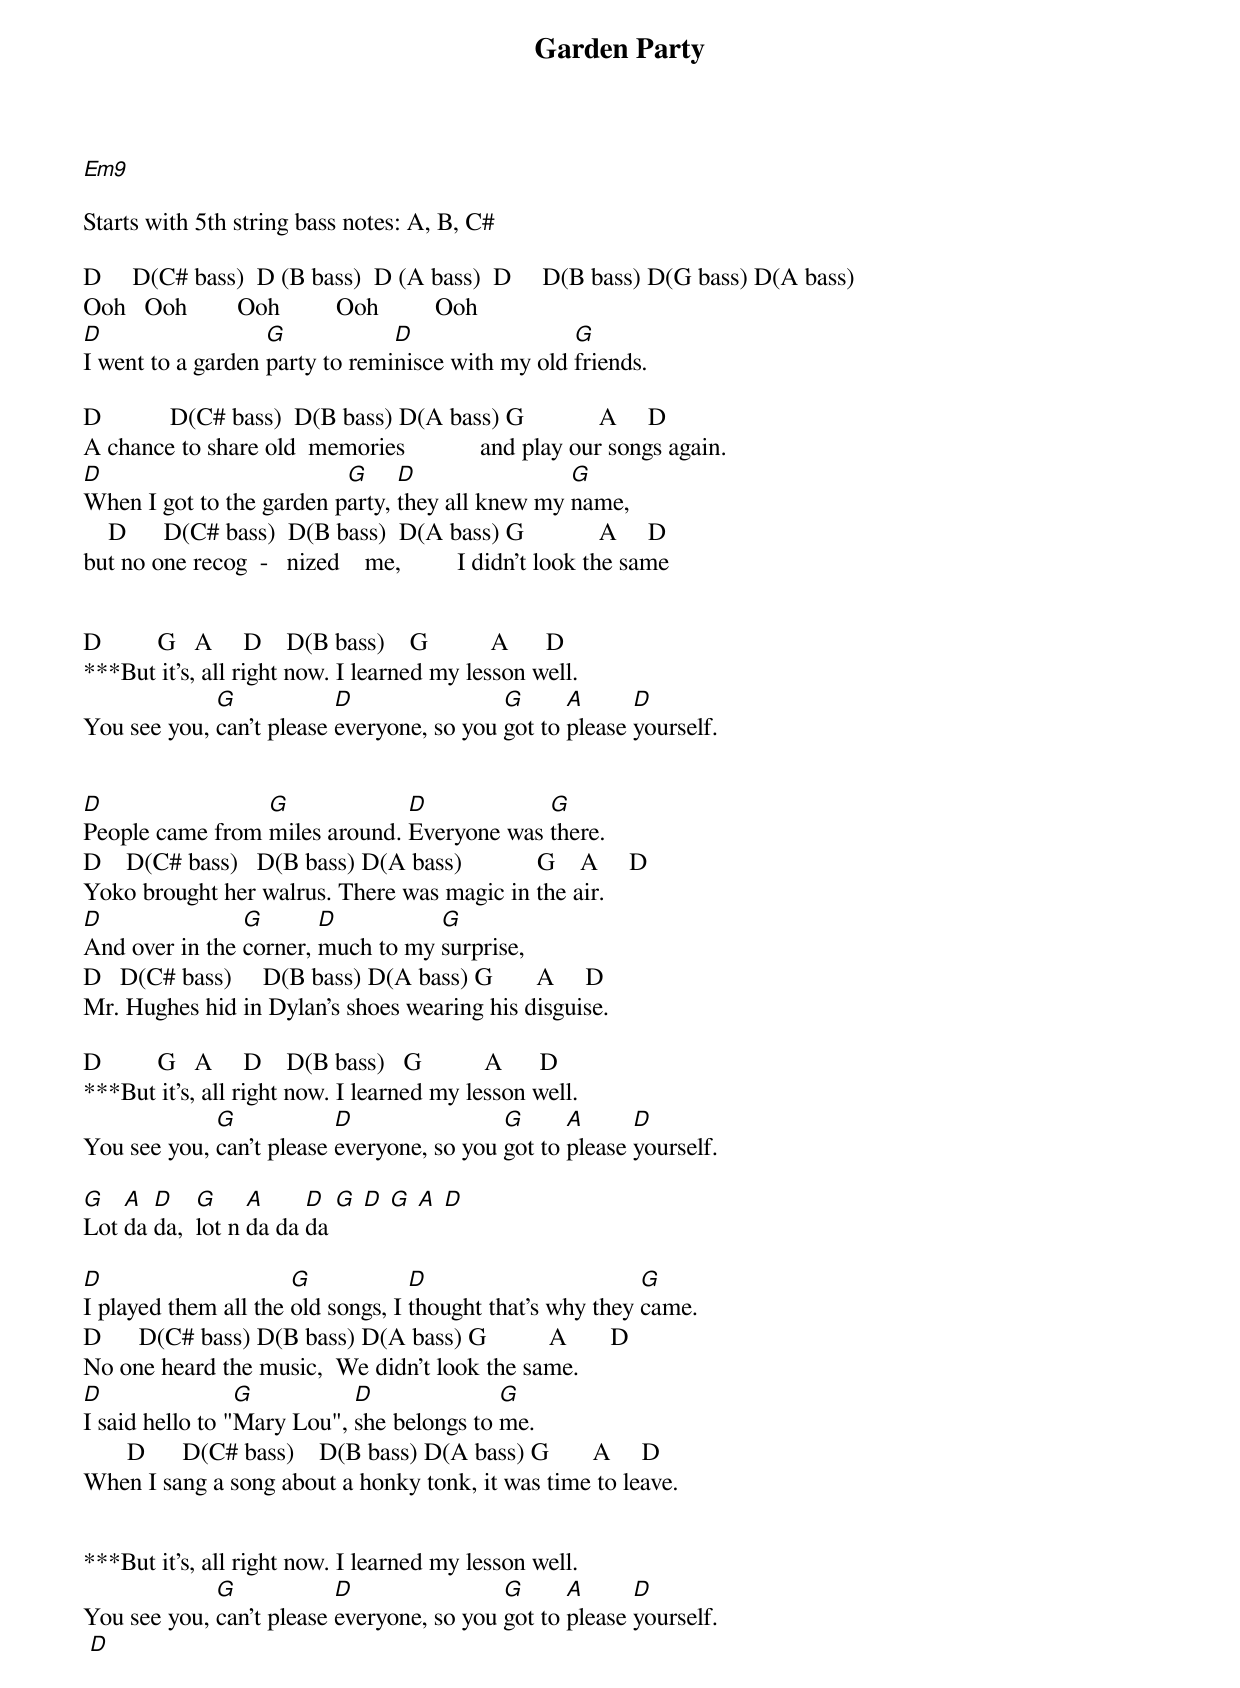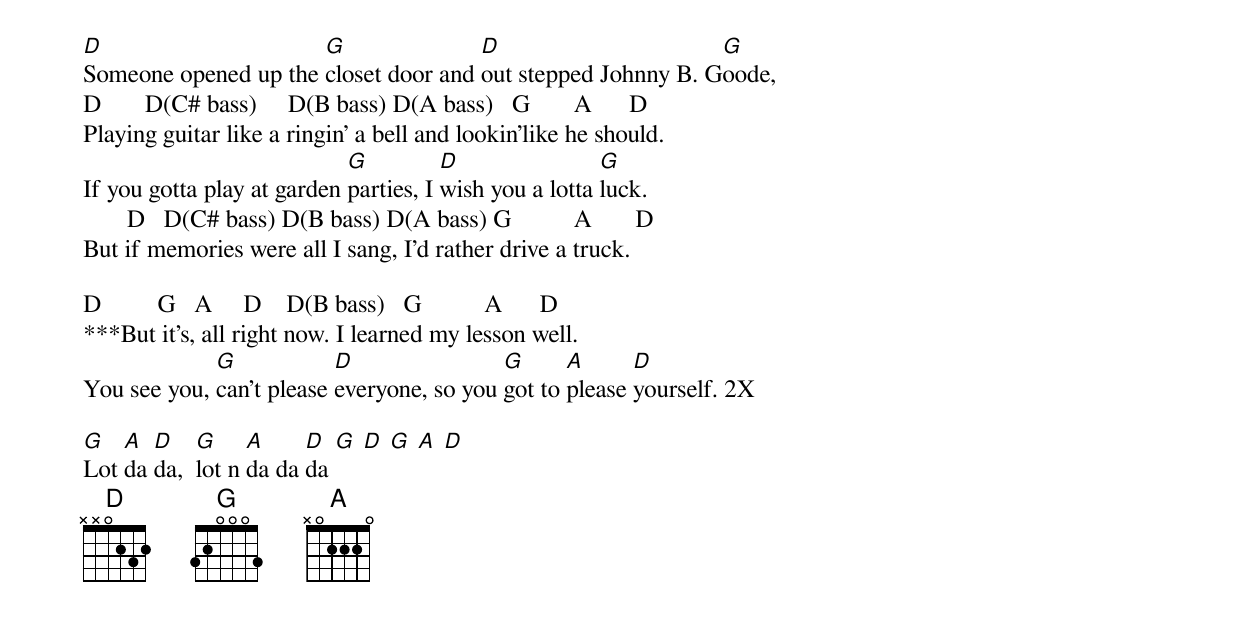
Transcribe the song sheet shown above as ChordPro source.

{title:Garden Party}

[Em9]

Starts with 5th string bass notes: A, B, C#

D     D(C# bass)  D (B bass)  D (A bass)  D     D(B bass) D(G bass) D(A bass)
Ooh   Ooh        Ooh         Ooh         Ooh
[D]I went to a garden [G]party to remi[D]nisce with my old [G]friends.

D           D(C# bass)  D(B bass) D(A bass) G            A     D
A chance to share old  memories            and play our songs again.
[D]When I got to the garden p[G]arty, [D]they all knew my [G]name,
    D      D(C# bass)  D(B bass)  D(A bass) G            A     D
but no one recog  -   nized    me,         I didn't look the same


D         G   A     D    D(B bass)    G          A      D
***But it's, all right now. I learned my lesson well.
You see you, [G]can't please [D]everyone, so you [G]got to [A]please [D]yourself.


[D]People came from [G]miles around. [D]Everyone was [G]there.
D    D(C# bass)   D(B bass) D(A bass)            G    A     D
Yoko brought her walrus. There was magic in the air.
[D]And over in the [G]corner, [D]much to my [G]surprise,
D   D(C# bass)     D(B bass) D(A bass) G       A     D
Mr. Hughes hid in Dylan's shoes wearing his disguise.

D         G   A     D    D(B bass)   G          A      D
***But it's, all right now. I learned my lesson well.
You see you, [G]can't please [D]everyone, so you [G]got to [A]please [D]yourself.

[G]Lot [A]da [D]da,  [G]lot n [A]da da [D]da [G] [D] [G] [A] [D]

[D]I played them all the [G]old songs, I [D]thought that's why they [G]came.
D      D(C# bass) D(B bass) D(A bass) G          A       D
No one heard the music,  We didn't look the same.
[D]I said hello to "[G]Mary Lou", [D]she belongs to [G]me.
       D      D(C# bass)    D(B bass) D(A bass) G       A     D
When I sang a song about a honky tonk, it was time to leave.


***But it's, all right now. I learned my lesson well.
You see you, [G]can't please [D]everyone, so you [G]got to [A]please [D]yourself.
 [D]

[D]Someone opened up the [G]closet door and [D]out stepped Johnny B. G[G]oode,
D       D(C# bass)     D(B bass) D(A bass)   G       A      D
Playing guitar like a ringin' a bell and lookin'like he should.
If you gotta play at garden [G]parties, I [D]wish you a lotta [G]luck.
       D   D(C# bass) D(B bass) D(A bass) G          A       D
But if memories were all I sang, I'd rather drive a truck.

D         G   A     D    D(B bass)   G          A      D
***But it's, all right now. I learned my lesson well.
You see you, [G]can't please [D]everyone, so you [G]got to [A]please [D]yourself. 2X

[G]Lot [A]da [D]da,  [G]lot n [A]da da [D]da [G] [D] [G] [A] [D]
